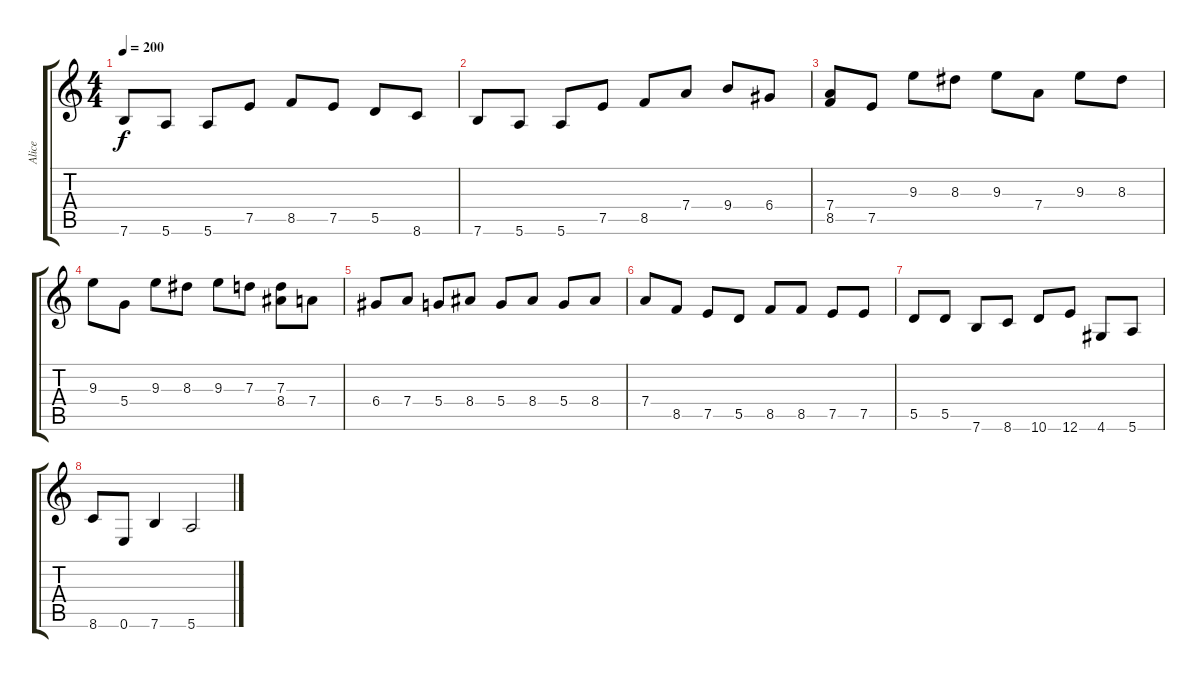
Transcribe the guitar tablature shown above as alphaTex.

\track ("Alice" "Alice") {instrument acousticguitarnylon}
\staff {score tabs}
\tuning (E4 B3 G3 D3 A2 E2) {hide}
\ts (4 4)
\tempo 200
\clef g2
\ks c
7.6.8{dy f} 5.6.8 5.6.8 7.5.8 8.5.8 7.5.8 5.5.8 8.6.8 |
7.6.8 5.6.8 5.6.8 7.5.8 8.5.8 7.4.8 9.4.8 6.4.8 |
(7.4 8.5).8 7.5.8 9.3.8 8.3.8 9.3.8 7.4.8 9.3.8 8.3.8 |
9.3.8 5.4.8 9.3.8 8.3.8 9.3.8 7.3.8 (7.3 8.4).8 7.4.8 |
6.4.8 7.4.8 5.4.8 8.4.8 5.4.8 8.4.8 5.4.8 8.4.8 |
7.4.8 8.5.8 7.5.8 5.5.8 8.5.8 8.5.8 7.5.8 7.5.8 |
5.5.8 5.5.8 7.6.8 8.6.8 10.6.8 12.6.8 4.6.8 5.6.8 |
8.6.8 0.6.8 7.6.4 5.6.2
